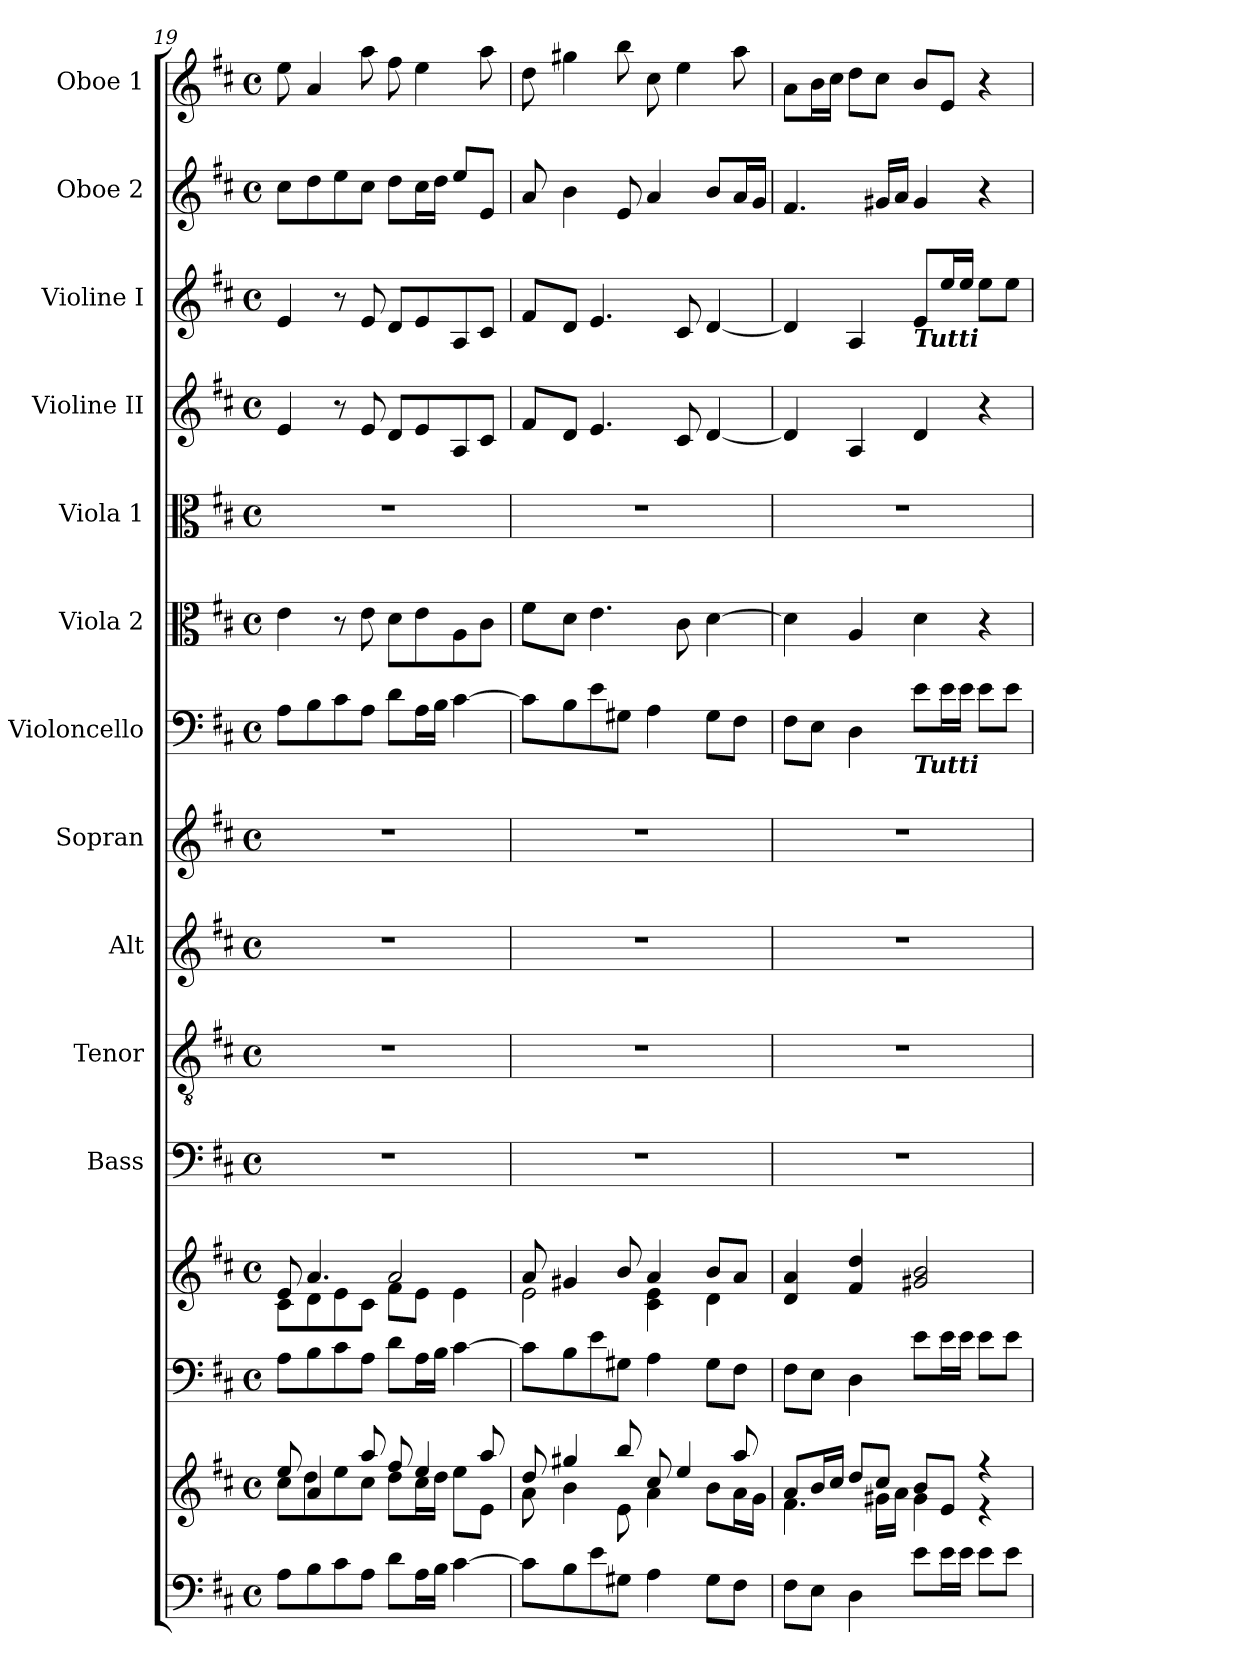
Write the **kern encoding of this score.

**kern	**kern	**kern	**kern	**kern	**kern	**kern	**kern	**kern	**kern	**kern	**kern	**kern	**kern	**kern
*part13	*part13	*part12	*part12	*part11	*part10	*part9	*part8	*part7	*part6	*part5	*part4	*part3	*part2	*part1
*staff15	*staff14	*staff13	*staff12	*staff11	*staff10	*staff9	*staff8	*staff7	*staff6	*staff5	*staff4	*staff3	*staff2	*staff1
*	*	*	*	*I"Bass	*I"Tenor	*I"Alt	*I"Sopran	*I"Violoncello	*I"Viola 2	*I"Viola 1	*I"Violine II	*I"Violine I	*I"Oboe 2	*I"Oboe 1
*	*	*	*	*I'B.	*I'T.	*I'A.	*I'S.	*I'Vc.	*I'Vla. 2	*I'Vla. 1	*I'Vl. II	*I'Vl. I	*I'Ob. 2	*I'Ob. 1
*clefF4	*clefG2	*clefF4	*clefG2	*clefF4	*clefGv2	*clefG2	*clefG2	*clefF4	*clefC3	*clefC3	*clefG2	*clefG2	*clefG2	*clefG2
*	*	*	*	*	*	*	*	*ITrd7c12	*	*	*	*	*	*
*k[f#c#]	*k[f#c#]	*k[f#c#]	*k[f#c#]	*k[f#c#]	*k[f#c#]	*k[f#c#]	*k[f#c#]	*k[f#c#]	*k[f#c#]	*k[f#c#]	*k[f#c#]	*k[f#c#]	*k[f#c#]	*k[f#c#]
*D:	*D:	*D:	*D:	*D:	*D:	*D:	*D:	*D:	*D:	*D:	*D:	*D:	*D:	*D:
*M4/4	*M4/4	*M4/4	*M4/4	*M4/4	*M4/4	*M4/4	*M4/4	*M4/4	*M4/4	*M4/4	*M4/4	*M4/4	*M4/4	*M4/4
*met(c)	*met(c)	*met(c)	*met(c)	*met(c)	*met(c)	*met(c)	*met(c)	*met(c)	*met(c)	*met(c)	*met(c)	*met(c)	*met(c)	*met(c)
=19	=19	=19	=19	=19	=19	=19	=19	=19	=19	=19	=19	=19	=19	=19
*	*^	*	*^	*	*	*	*	*	*	*	*	*	*	*
8A\L	8ee/	8cc#\L	8A\L	8e/	8c#\L	1r	1r	1r	1r	8AA\L	4e\	1r	4e/	4e/	8cc#\L	8ee\
8B\	4a/	8dd\	8B\	4.a/	8d\	.	.	.	.	8BB\	.	.	.	.	8dd\	4a/
8c#\	.	8ee\	8c#\	.	8e\	.	.	.	.	8C#\	8r	.	8r	8r	8ee\	.
8A\J	8aa/	8cc#\J	8A\J	.	8c#\J	.	.	.	.	8AA\J	8e\	.	8e/	8e/	8cc#\J	8aa\
8d\L	8ff#/	8dd\L	8d\L	2a/	8f#\L	.	.	.	.	8D\L	8d\L	.	8d/L	8d/L	8dd\L	8ff#\
16A\L	4ee/	16cc#\L	16A\L	.	8e\J	.	.	.	.	16AA\L	8e\	.	8e/	8e/	16cc#\L	4ee\
16B\JJ	.	16dd\JJ	16B\JJ	.	.	.	.	.	.	16BB\JJ	.	.	.	.	16dd\JJ	.
[4c#\	.	8ee\L	[4c#\	.	4e\	.	.	.	.	[4C#\	8A\	.	8A/	8A/	8ee/L	.
.	8aa/	8e\J	.	.	.	.	.	.	.	.	8c#\J	.	8c#/J	8c#/J	8e/J	8aa\
=20	=20	=20	=20	=20	=20	=20	=20	=20	=20	=20	=20	=20	=20	=20	=20	=20
8c#\L]	8dd/	8a\	8c#\L]	8a/	2e\	1r	1r	1r	1r	8C#\L]	8f#\L	1r	8f#/L	8f#/L	8a/	8dd\
8B\	4gg#X/	4b\	8B\	4g#X/	.	.	.	.	.	8BB\	8d\J	.	8d/J	8d/J	4b\	4gg#X\
8e\	.	.	8e\	.	.	.	.	.	.	8E\	4.e\	.	4.e/	4.e/	.	.
8G#X\J	8bb/	8e\	8G#X\J	8b/	.	.	.	.	.	8GG#X\J	.	.	.	.	8e/	8bb\
4A\	8cc#/	4a\	4A\	4a/	4c#\ 4e\	.	.	.	.	4AA\	.	.	.	.	4a/	8cc#\
.	4ee/	.	.	.	.	.	.	.	.	.	8c#\	.	8c#/	8c#/	.	4ee\
8G#\L	.	8b\L	8G#\L	8b/L	4d\	.	.	.	.	8GG#\L	[4d\	.	[4d/	[4d/	8b/L	.
8F#\J	8aa/	16a\L	8F#\J	8a/J	.	.	.	.	.	8FF#\J	.	.	.	.	16a/L	8aa\
.	.	16g\JJ	.	.	.	.	.	.	.	.	.	.	.	.	16g/JJ	.
*	*	*	*	*v	*v	*	*	*	*	*	*	*	*	*	*	*
=21	=21	=21	=21	=21	=21	=21	=21	=21	=21	=21	=21	=21	=21	=21	=21
8F#\L	8a/L	4.f#\	8F#\L	4d/ 4a/	1r	1r	1r	1r	8FF#\L	4d\]	1r	4d/]	4d/]	4.f#/	8a\L
8E\J	16b/L	.	8E\J	.	.	.	.	.	8EE\J	.	.	.	.	.	16b\L
.	16cc#/JJ	.	.	.	.	.	.	.	.	.	.	.	.	.	16cc#\JJ
4D\	8dd/L	.	4D\	4f#/ 4dd/	.	.	.	.	4DD\	4A/	.	4A/	4A/	.	8dd\L
.	8cc#/J	16g#X\LL	.	.	.	.	.	.	.	.	.	.	.	16g#X/LL	8cc#\J
.	.	16a\JJ	.	.	.	.	.	.	.	.	.	.	.	16a/JJ	.
!	!	!	!	!	!	!	!	!	!	!	!	!	!LO:TX:b:Bi:t=Tutti	!	!
!	!	!	!	!	!	!	!	!	!LO:TX:b:Bi:t=Tutti	!	!	!	!	!	!
8e\L	8b/L	4g#\	8e\L	2g#X/ 2b/	.	.	.	.	8E\L	4d\	.	4d/	8e/L	4g#/	8b/L
16e\L	8e/J	.	16e\L	.	.	.	.	.	16E\L	.	.	.	16ee/L	.	8e/J
16e\JJ	.	.	16e\JJ	.	.	.	.	.	16E\JJ	.	.	.	16ee/JJ	.	.
8e\L	4r	4r	8e\L	.	.	.	.	.	8E\L	4r	.	4r	8ee\L	4r	4r
8e\J	.	.	8e\J	.	.	.	.	.	8E\J	.	.	.	8ee\J	.	.
*	*v	*v	*	*	*	*	*	*	*	*	*	*	*	*	*
=	=	=	=	=	=	=	=	=	=	=	=	=	=	=
*-	*-	*-	*-	*-	*-	*-	*-	*-	*-	*-	*-	*-	*-	*-
